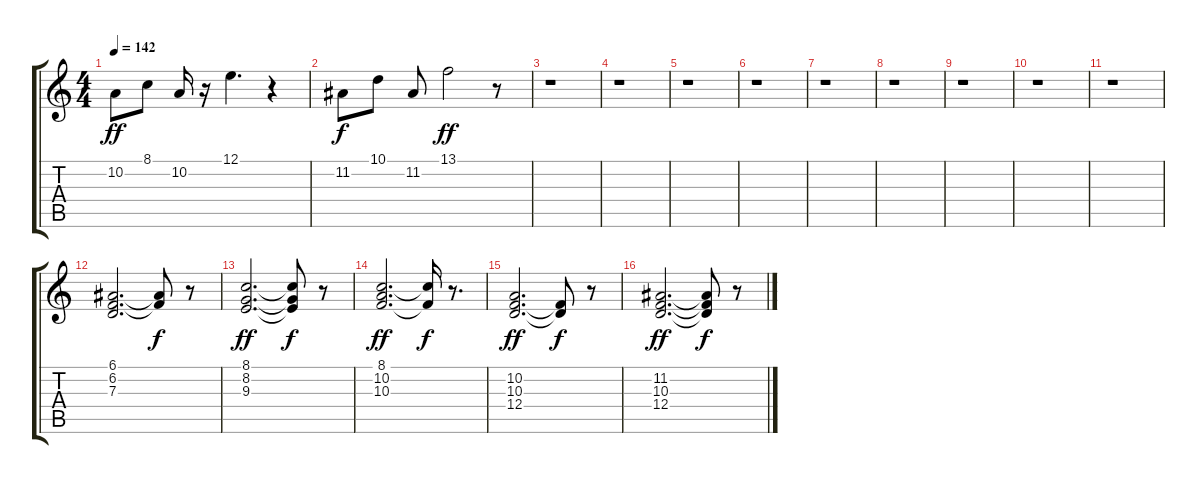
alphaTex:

\track "" {instrument harpsichord}
\staff {score tabs}
\tuning (E4 B3 G3 D3 A2 E2) {hide}
\ts (4 4)
\tempo 142
\clef g2
\ks c
10.2.8{dy ff} 8.1.8 10.2.16 r.16 12.1.4{d} r.4 |
11.2.8{dy f} 10.1.8 11.2.8 13.1.2{dy ff} r.8 |
r.1 |
r.1 |
r.1 |
r.1 |
r.1 |
r.1 |
r.1 |
r.1 |
r.1 |
(6.1 6.2 7.3).2{d} (6.1{t} 6.2{t}).8{dy f} r.8 |
(8.1 8.2 9.3).2{d dy ff} (8.1{t} 8.2{t} 9.3{t}).8{dy f} r.8 |
(8.1 10.2 10.3).2{d dy ff} (8.1{t} 10.3{t}).16{dy f} r.8{d} |
(10.2 10.3 12.4).2{d dy ff} (10.3{t} 12.4{t}).8{dy f} r.8 |
(11.2 10.3 12.4).2{d dy ff} (11.2{t} 10.3{t} 12.4{t}).8{dy f} r.8
